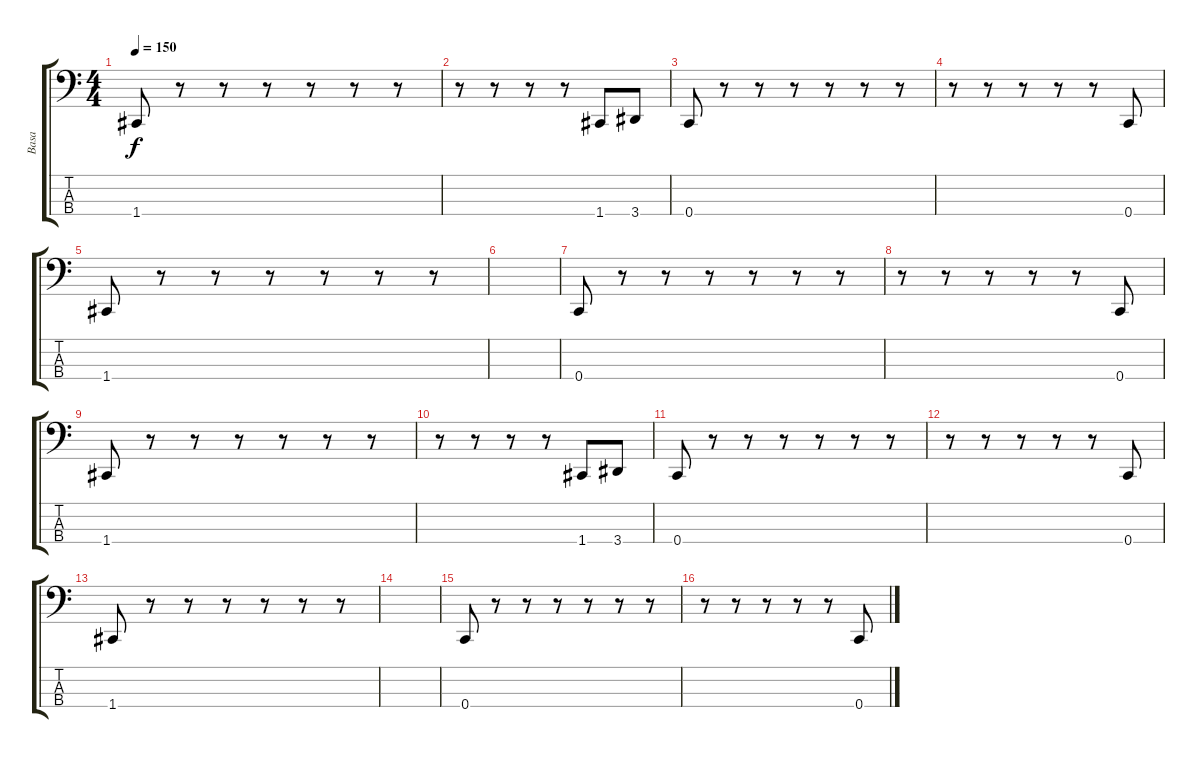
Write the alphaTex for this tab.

\track ("Basa" "Basa") {instrument electricbassfinger}
\staff {score tabs}
\tuning (F2 C2 G1 C1) {hide}
\ts (4 4)
\tempo 150
\clef f4
\ks c
1.4.8{dy f} r.8 r.8 r.8 r.8 r.8 r.8 |
r.8 r.8 r.8 r.8 1.4.8 3.4.8 |
0.4.8 r.8 r.8 r.8 r.8 r.8 r.8 |
r.8 r.8 r.8 r.8 r.8 0.4.8 |
1.4.8 r.8 r.8 r.8 r.8 r.8 r.8 |
|
0.4.8 r.8 r.8 r.8 r.8 r.8 r.8 |
r.8 r.8 r.8 r.8 r.8 0.4.8 |
1.4.8 r.8 r.8 r.8 r.8 r.8 r.8 |
r.8 r.8 r.8 r.8 1.4.8 3.4.8 |
0.4.8 r.8 r.8 r.8 r.8 r.8 r.8 |
r.8 r.8 r.8 r.8 r.8 0.4.8 |
1.4.8 r.8 r.8 r.8 r.8 r.8 r.8 |
|
0.4.8 r.8 r.8 r.8 r.8 r.8 r.8 |
r.8 r.8 r.8 r.8 r.8 0.4.8
